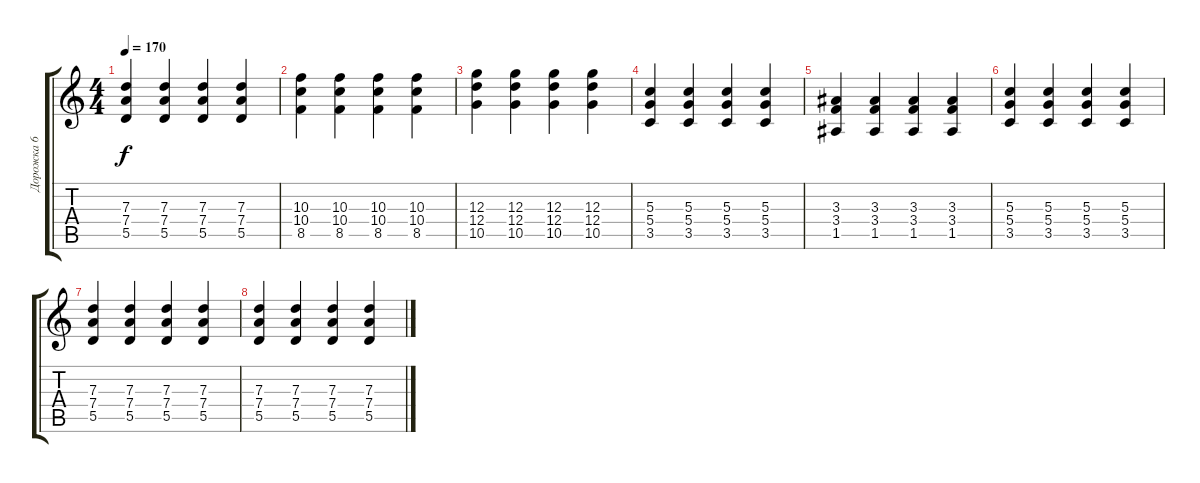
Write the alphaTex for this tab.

\track ("Дорожка 6" "Дорожка 6") {instrument distortionguitar}
\staff {score tabs}
\tuning (E4 B3 G3 D3 A2 E2) {hide}
\ts (4 4)
\tempo 170
\clef g2
\ks c
(7.3 7.4 5.5).4{dy f} (7.3 7.4 5.5).4 (7.3 7.4 5.5).4 (7.3 7.4 5.5).4 |
(10.3 10.4 8.5).4 (10.3 10.4 8.5).4 (10.3 10.4 8.5).4 (10.3 10.4 8.5).4 |
(12.3 12.4 10.5).4 (12.3 12.4 10.5).4 (12.3 12.4 10.5).4 (12.3 12.4 10.5).4 |
(5.3 5.4 3.5).4 (5.3 5.4 3.5).4 (5.3 5.4 3.5).4 (5.3 5.4 3.5).4 |
(3.3 3.4 1.5).4 (3.3 3.4 1.5).4 (3.3 3.4 1.5).4 (3.3 3.4 1.5).4 |
(5.3 5.4 3.5).4 (5.3 5.4 3.5).4 (5.3 5.4 3.5).4 (5.3 5.4 3.5).4 |
(7.3 7.4 5.5).4 (7.3 7.4 5.5).4 (7.3 7.4 5.5).4 (7.3 7.4 5.5).4 |
(7.3 7.4 5.5).4 (7.3 7.4 5.5).4 (7.3 7.4 5.5).4 (7.3 7.4 5.5).4
